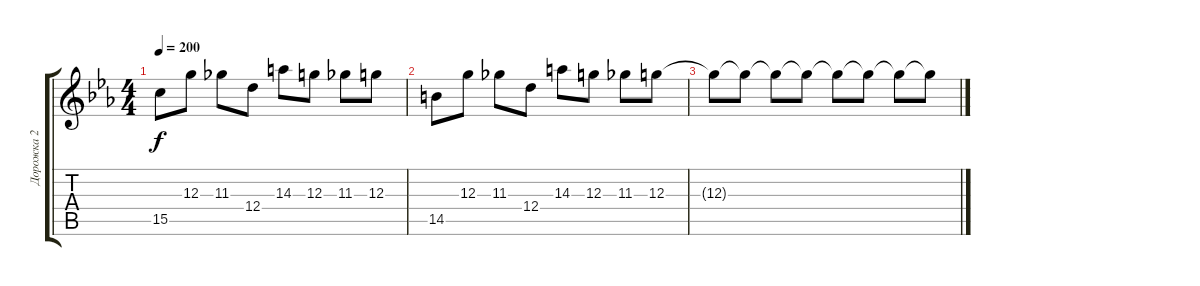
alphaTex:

\track ("Дорожка 2" "Дорожка 2") {instrument distortionguitar}
\staff {score tabs}
\tuning (E4 B3 G3 D3 A2 E2) {hide}
\ts (4 4)
\tempo 200
\clef g2
\ks cminor
15.5.8{dy f} 12.3.8 11.3.8 12.4.8 14.3.8 12.3.8 11.3.8 12.3.8 |
14.5.8 12.3.8 11.3.8 12.4.8 14.3.8 12.3.8 11.3.8 12.3.8 |
12.3{t}.8 12.3{t}.8 12.3{t}.8 12.3{t}.8 12.3{t}.8 12.3{t}.8 12.3{t}.8 12.3{t}.8
